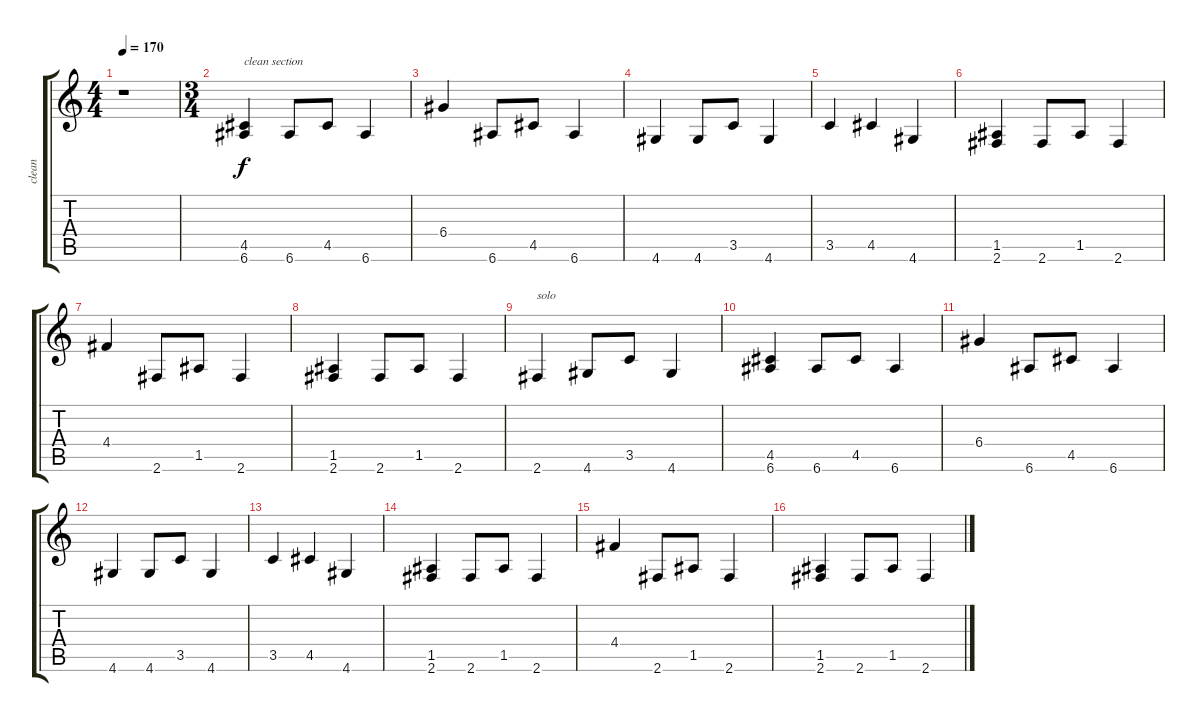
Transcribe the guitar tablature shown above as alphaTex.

\track ("clean" "clean") {instrument acousticguitarsteel}
\staff {score tabs}
\tuning (E4 B3 G3 D3 A2 E2) {hide}
\ts (4 4)
\tempo 170
\clef g2
\ks c
r.1{dy f} |
\ts (3 4)
(4.5 6.6).4{txt "clean section"} 6.6.8 4.5.8 6.6.4 |
6.4.4 6.6.8 4.5.8 6.6.4 |
4.6.4 4.6.8 3.5.8 4.6.4 |
3.5.4 4.5.4 4.6.4 |
(1.5 2.6).4 2.6.8 1.5.8 2.6.4 |
4.4.4 2.6.8 1.5.8 2.6.4 |
(1.5 2.6).4 2.6.8 1.5.8 2.6.4 |
2.6.4{txt "solo"} 4.6.8 3.5.8 4.6.4 |
(4.5 6.6).4 6.6.8 4.5.8 6.6.4 |
6.4.4 6.6.8 4.5.8 6.6.4 |
4.6.4 4.6.8 3.5.8 4.6.4 |
3.5.4 4.5.4 4.6.4 |
(1.5 2.6).4 2.6.8 1.5.8 2.6.4 |
4.4.4 2.6.8 1.5.8 2.6.4 |
(1.5 2.6).4 2.6.8 1.5.8 2.6.4
